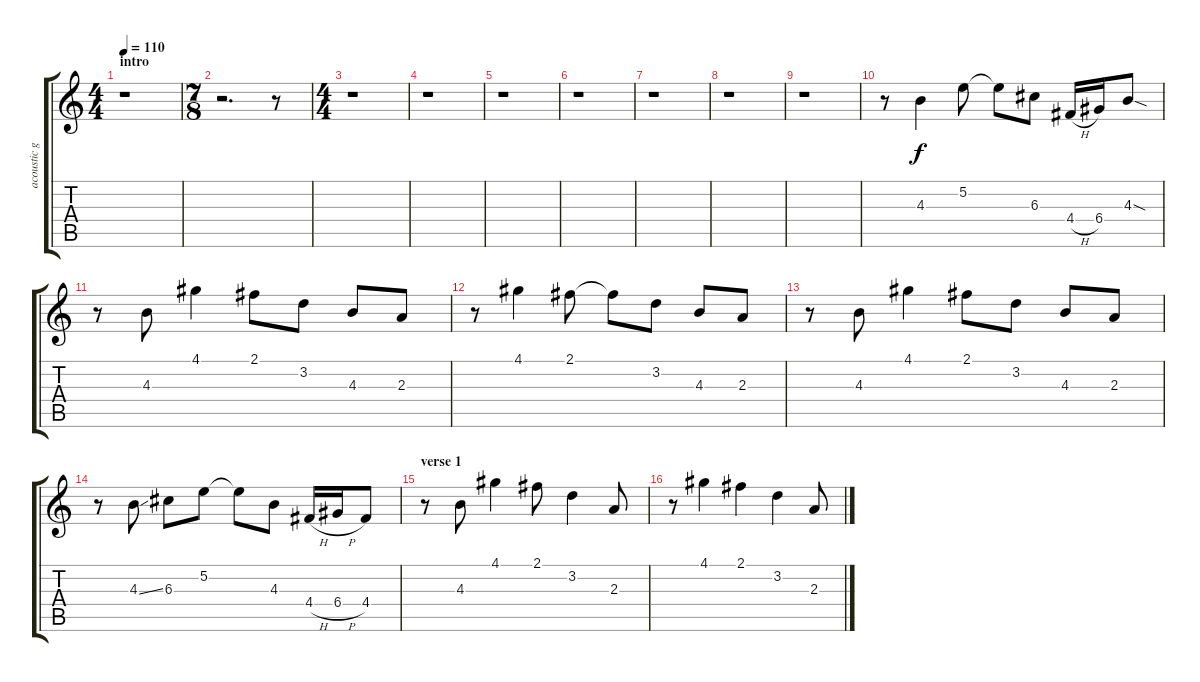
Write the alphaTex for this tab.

\track ("acoustic guitar(with delay)" "acoustic g") {instrument acousticguitarsteel}
\staff {score tabs}
\tuning (E4 B3 G3 D3 A2 E2) {hide}
\ts (4 4)
\section ("" "intro")
\tempo 110
\clef g2
\ks c
r.1{dy f instrument acousticguitarsteel} |
\ts (7 8)
r.2{d} r.8 |
\ts (4 4)
r.1 |
r.1 |
r.1 |
r.1 |
r.1 |
r.1 |
r.1 |
r.8 4.3.4 5.2.8 5.2{t}.8 6.3.8 4.4{h}.16 6.4.16 4.3{sod}.8 |
r.8 4.3.8 4.1.4 2.1.8 3.2.8 4.3.8 2.3.8 |
r.8 4.1.4 2.1.8 2.1{t}.8 3.2.8 4.3.8 2.3.8 |
r.8 4.3.8 4.1.4 2.1.8 3.2.8 4.3.8 2.3.8 |
r.8 4.3{ss}.8 6.3.8 5.2.8 5.2{t}.8 4.3.8 4.4{h}.16 6.4{h}.16 4.4.8 |
\section ("" "verse 1")
r.8 4.3.8 4.1.4 2.1.8 3.2.4 2.3.8 |
r.8 4.1.4 2.1.4 3.2.4 2.3.8
